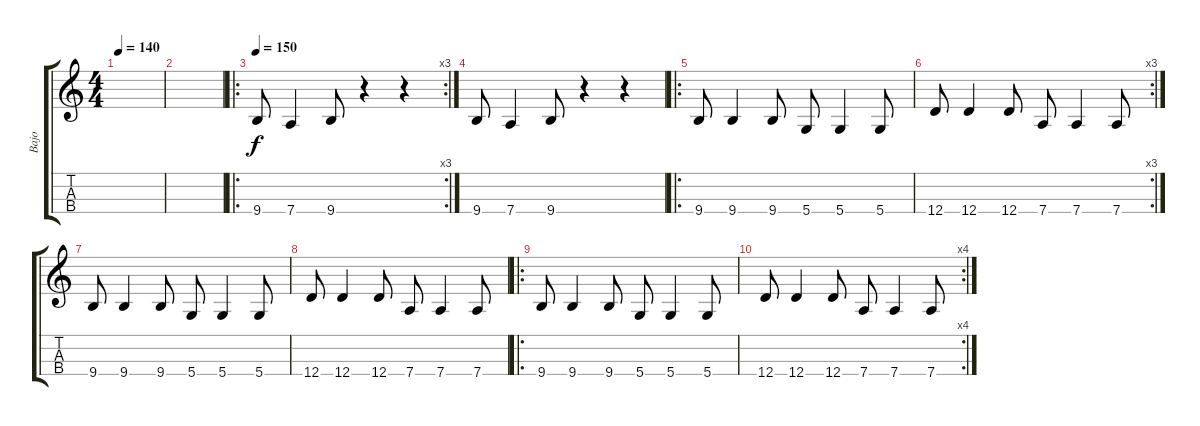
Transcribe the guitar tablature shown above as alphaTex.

\track ("Bajo" "Bajo") {instrument electricbassfinger}
\staff {score tabs}
\tuning (G3 D3 A2 D2) {hide}
\ts (4 4)
\tempo 140
\clef g2
\ks c
|
|
\ro
\rc 3
\tempo 150
9.4.8 7.4.4 9.4.8 r.4 r.4 |
9.4.8 7.4.4 9.4.8 r.4 r.4 |
\ro
9.4.8 9.4.4 9.4.8 5.4.8 5.4.4 5.4.8 |
\rc 3
12.4.8 12.4.4 12.4.8 7.4.8 7.4.4 7.4.8 |
9.4.8 9.4.4 9.4.8 5.4.8 5.4.4 5.4.8 |
12.4.8 12.4.4 12.4.8 7.4.8 7.4.4 7.4.8 |
\ro
9.4.8 9.4.4 9.4.8 5.4.8 5.4.4 5.4.8 |
\rc 4
12.4.8 12.4.4 12.4.8 7.4.8 7.4.4 7.4.8
